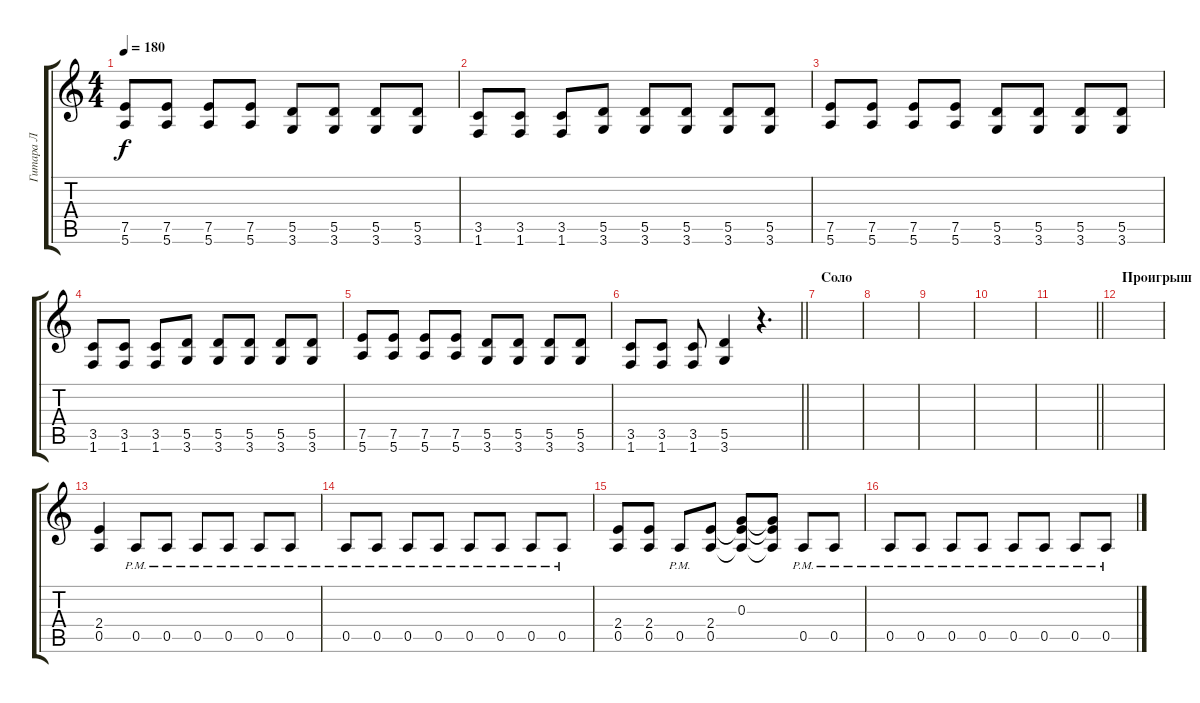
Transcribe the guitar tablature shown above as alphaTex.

\track ("Гитара Л" "Гитара Л") {instrument distortionguitar}
\staff {score tabs}
\tuning (E4 B3 G3 D3 A2 E2) {hide}
\ts (4 4)
\tempo 180
\clef g2
\ks c
(7.5 5.6).8{dy f} (7.5 5.6).8 (7.5 5.6).8 (7.5 5.6).8 (5.5 3.6).8 (5.5 3.6).8 (5.5 3.6).8 (5.5 3.6).8 |
(3.5 1.6).8 (3.5 1.6).8 (3.5 1.6).8 (5.5 3.6).8 (5.5 3.6).8 (5.5 3.6).8 (5.5 3.6).8 (5.5 3.6).8 |
(7.5 5.6).8 (7.5 5.6).8 (7.5 5.6).8 (7.5 5.6).8 (5.5 3.6).8 (5.5 3.6).8 (5.5 3.6).8 (5.5 3.6).8 |
(3.5 1.6).8 (3.5 1.6).8 (3.5 1.6).8 (5.5 3.6).8 (5.5 3.6).8 (5.5 3.6).8 (5.5 3.6).8 (5.5 3.6).8 |
(7.5 5.6).8 (7.5 5.6).8 (7.5 5.6).8 (7.5 5.6).8 (5.5 3.6).8 (5.5 3.6).8 (5.5 3.6).8 (5.5 3.6).8 |
\barLineRight lightlight
(3.5 1.6).8 (3.5 1.6).8 (3.5 1.6).8 (5.5 3.6).4 r.4{d} |
\section ("" "Соло")
|
|
|
|
\barLineRight lightlight
|
\section ("" "Проигрыш")
|
(2.4 0.5).4 0.5{pm}.8 0.5{pm}.8 0.5{pm}.8 0.5{pm}.8 0.5{pm}.8 0.5{pm}.8 |
0.5{pm}.8 0.5{pm}.8 0.5{pm}.8 0.5{pm}.8 0.5{pm}.8 0.5{pm}.8 0.5{pm}.8 0.5{pm}.8 |
(2.4 0.5).8 (2.4 0.5).8 0.5{pm}.8 (2.4 0.5).8 (0.3 2.4{t} 0.5{t}).8 (0.3{t} 2.4{t} 0.5{t}).8 0.5{pm}.8 0.5{pm}.8 |
0.5{pm}.8 0.5{pm}.8 0.5{pm}.8 0.5{pm}.8 0.5{pm}.8 0.5{pm}.8 0.5{pm}.8 0.5{pm}.8
